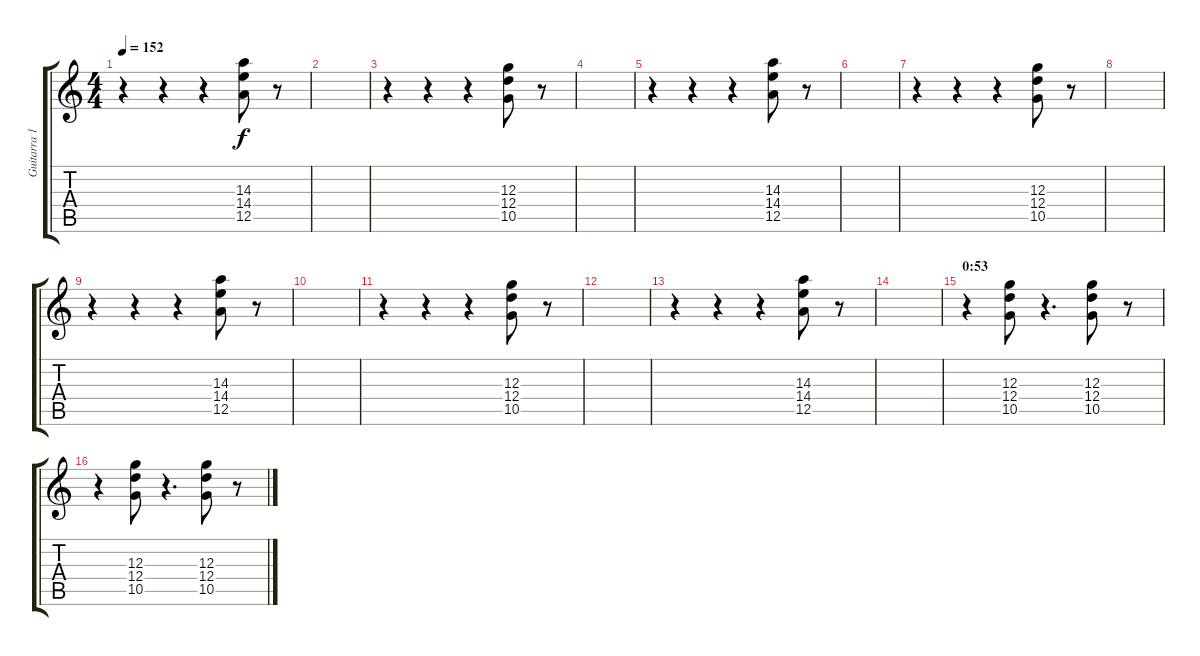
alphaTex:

\track ("Guitarra 1" "Guitarra 1") {instrument distortionguitar}
\staff {score tabs}
\tuning (E4 B3 G3 D3 A2 E2) {hide}
\ts (4 4)
\tempo 152
\clef g2
\ks c
r.4{dy f} r.4 r.4 (14.3 14.4 12.5).8 r.8 |
|
r.4 r.4 r.4 (12.3 12.4 10.5).8 r.8 |
|
r.4 r.4 r.4 (14.3 14.4 12.5).8 r.8 |
|
r.4 r.4 r.4 (12.3 12.4 10.5).8 r.8 |
|
r.4 r.4 r.4 (14.3 14.4 12.5).8 r.8 |
|
r.4 r.4 r.4 (12.3 12.4 10.5).8 r.8 |
|
r.4 r.4 r.4 (14.3 14.4 12.5).8 r.8 |
|
\section ("" "0:53")
r.4 (12.3 12.4 10.5).8 r.4{d} (12.3 12.4 10.5).8 r.8 |
r.4 (12.3 12.4 10.5).8 r.4{d} (12.3 12.4 10.5).8 r.8
